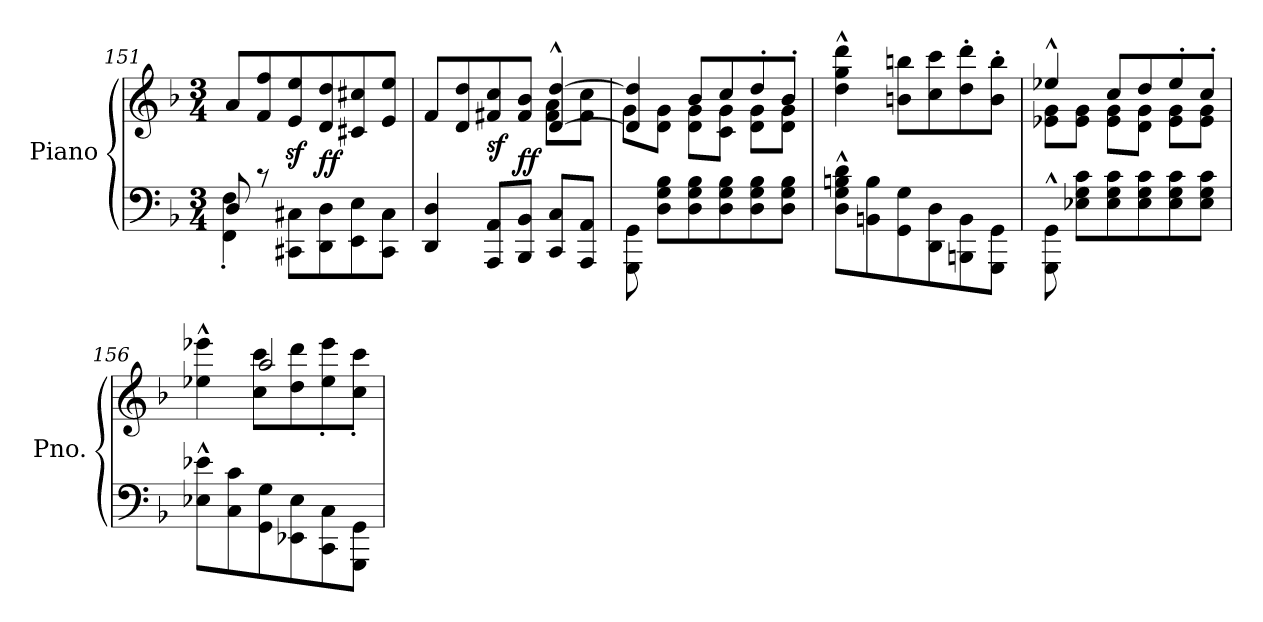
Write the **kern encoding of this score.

**kern	**kern	**dynam
*part1	*part1	*part1
*staff2	*staff1	*staff1/2
*I"Piano	*	*
*I'Pno.	*	*
*clefF4	*clefG2	*
*k[b-]	*k[b-]	*
*M3/4	*M3/4	*
=151	=151	=151
*^	*	*
8D/	4FF\' 4F\'	8a/L	.
8r	.	8f/ 8ff/	.
2ryy	8CC#X\ 8C#X\L	8e/z< 8ee/z<	.
!	!	!	!LO:DY:b
.	8DD\ 8D\	8d/ 8dd/	ff
.	8EE\ 8E\	8c#X/ 8cc#X/	.
.	8CC#\ 8C#\J	8e/ 8ee/J	.
*v	*v	*	*
=152	=152	=152
*	*^	*
4DD/ 4D/	8f/L	2reyy	.
.	8d/ 8dd/	.	.
!	!	!	!LO:DY:b
8AAA/ 8AA/L	8f#X/ 8cc/	.	sf
!	!	!	!LO:DY:b
8BBB-/ 8BB-/J	8f#/ 8b-/J	.	ff
8CC/ 8C/L	[4d/^^ [4dd/^^	8f#\ 8a\L	.
8AAA/ 8AA/J	.	8f#\ 8cc\J	.
=153	=153	=153	=153
8GGG\ 8GG\	4d/] 4dd/]	8g\L	.
8D\ 8G\ 8B-\L	.	8d\ 8g\J	.
8D\ 8G\ 8B-\	8b-/L	8d\ 8g\L	.
8D\ 8G\ 8B-\	8cc/	8c\ 8g\J	.
8D\ 8G\ 8B-\	8dd'/	8d\ 8g\L	.
8D\ 8G\ 8B-\J	8b-'/J	8d\ 8g\J	.
*	*v	*v	*
=154	=154	=154
8D\^^ 8G\^^ 8Bn\^^ 8d\^^L	4dd\^^ 4gg\^^ 4ddd\^^	.
8BBn\ 8B\	.	.
8GG\ 8G\	8bn\ 8bbn\L	.
8DD\ 8D\	8cc\ 8ccc\	.
8BBBn\ 8BB\	8dd\' 8ddd\'	.
8GGG\ 8GG\J	8b\' 8bb\'J	.
=155	=155	=155
*	*^	*
8GGG\^^ 8GG\^^	4ee-X^^/	8e-X\ 8g\L	.
8E-X\ 8G\ 8c\L	.	8e-\ 8g\J	.
8E-\ 8G\ 8c\	8cc/L	8e-\ 8g\L	.
8E-\ 8G\ 8c\	8dd/	8d\ 8g\J	.
8E-\ 8G\ 8c\	8ee-'/	8e-\ 8g\L	.
8E-\ 8G\ 8c\J	8cc'/J	8e-\ 8g\J	.
!!LO:LB:g=z	!!
=156	=156	=156	=156
8E-X\^^ 8e-X\^^L	4ee-X\^^ 4eee-X\^^	4reyy	.
8C\ 8c\	.	.	.
8GG\ 8G\	2aa/	8cc\ 8ccc\L	.
8EE-X\ 8E-\	.	8dd\ 8ddd\	.
8CC\ 8C\	.	8ee-\' 8eee-\'	.
8GGG\ 8GG\J	.	8cc\' 8ccc\'J	.
*	*v	*v	*
=	=	=
*-	*-	*-
